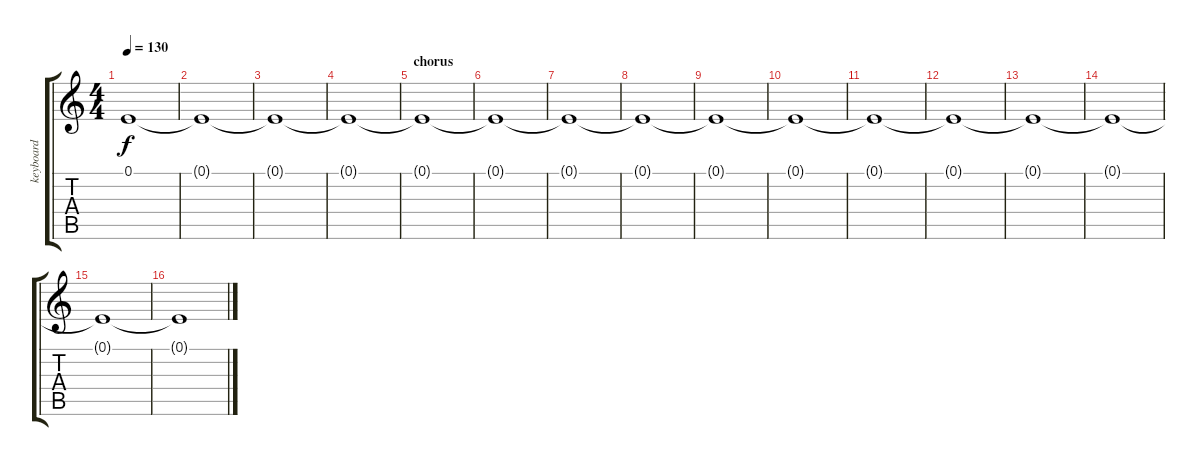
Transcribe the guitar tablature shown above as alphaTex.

\track ("keyboard" "keyboard") {instrument stringensemble1}
\staff {score tabs}
\tuning (E4 B3 G3 D3 A2 E2) {hide}
\ts (4 4)
\tempo 130
\clef g2
\ks c
0.1{t}.1{dy f} |
0.1{t}.1 |
0.1{t}.1 |
0.1{t}.1 |
\section ("" "chorus")
0.1{t}.1 |
0.1{t}.1 |
0.1{t}.1 |
0.1{t}.1 |
0.1{t}.1 |
0.1{t}.1 |
0.1{t}.1 |
0.1{t}.1 |
0.1{t}.1 |
0.1{t}.1 |
0.1{t}.1 |
0.1{t}.1
